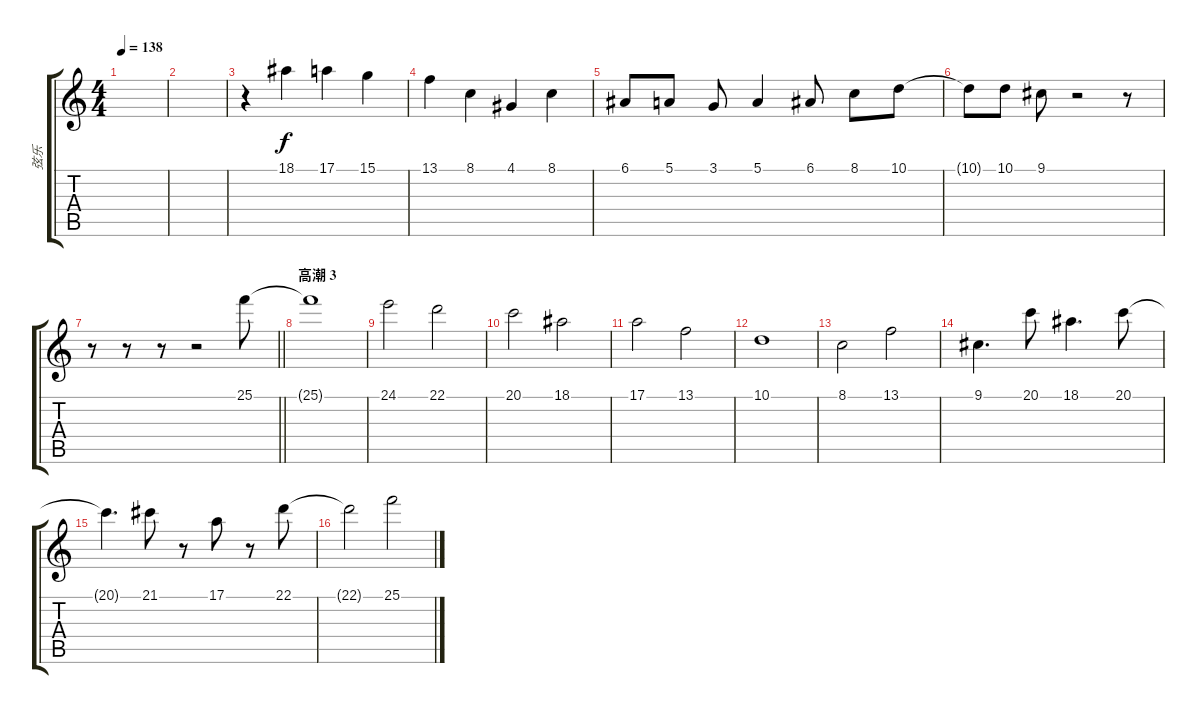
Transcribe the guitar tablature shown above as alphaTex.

\track ("弦乐" "弦乐") {instrument stringensemble1}
\staff {score tabs}
\tuning (E4 B3 G3 D3 A2 E2) {hide}
\ts (4 4)
\tempo 138
\clef g2
\ks c
|
|
r.4{instrument stringensemble1} 18.1.4 17.1.4 15.1.4 |
13.1.4 8.1.4 4.1.4 8.1.4 |
6.1.8 5.1.8 3.1.8 5.1.4 6.1.8 8.1.8 10.1.8 |
10.1{t}.8 10.1.8 9.1.8 r.2 r.8 |
\barLineRight lightlight
r.8 r.8 r.8 r.2 25.1.8 |
\section ("" "高潮 3")
25.1{t}.1 |
24.1.2 22.1.2 |
20.1.2 18.1.2 |
17.1.2 13.1.2 |
10.1.1 |
8.1.2 13.1.2 |
9.1.4{d} 20.1.8 18.1.4{d} 20.1.8 |
20.1{t}.4{d} 21.1.8 r.8 17.1.8 r.8 22.1.8 |
22.1{t}.2 25.1.2
